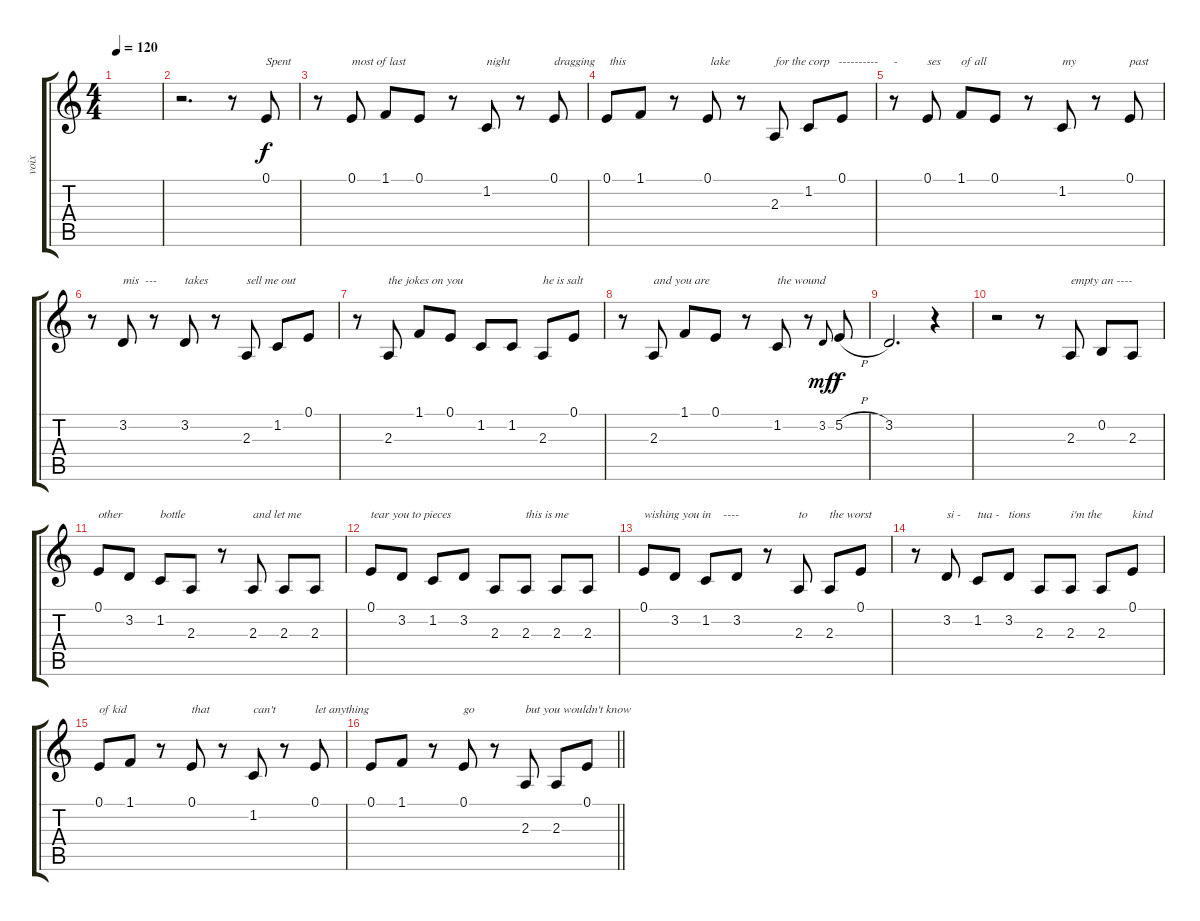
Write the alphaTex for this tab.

\track ("voix" "voix") {instrument clarinet}
\staff {score tabs}
\tuning (E4 B3 G3 D3 A2 E2) {hide}
\ts (4 4)
\tempo 120
\clef g2
\ks c
|
r.2{d} r.8 0.1.8{txt "Spent "} |
r.8 0.1.8{txt "most of last "} 1.1.8 0.1.8 r.8 1.2.8{txt "night "} r.8 0.1.8{txt "dragging"} |
0.1.8{txt " this"} 1.1.8 r.8 0.1.8{txt " lake "} r.8 2.3.8{txt "for the corp   ----------"} 1.2.8 0.1.8 |
r.8{txt "-"} 0.1.8{txt "ses"} 1.1.8{txt "of all "} 0.1.8 r.8 1.2.8{txt "my "} r.8 0.1.8{txt "past "} |
r.8 3.2.8{txt "mis  ---"} r.8 3.2.8{txt "takes "} r.8 2.3.8{txt "sell me out"} 1.2.8 0.1.8 |
r.8 2.3.8{txt "the jokes on you "} 1.1.8 0.1.8 1.2.8 1.2.8 2.3.8{txt "he is salt"} 0.1.8 |
r.8 2.3.8{txt "and you are "} 1.1.8 0.1.8 r.8 1.2.8{txt "the wound "} r.8 3.2.8{gr onbeat dy mf} 5.2{h}.8{dy f} |
3.2.2{d} r.4 |
r.2 r.8 2.3.8{txt "empty an ----"} 0.2.8 2.3.8 |
0.1.8{txt "other "} 3.2.8 1.2.8{txt "bottle "} 2.3.8 r.8 2.3.8{txt "and let me "} 2.3.8 2.3.8 |
0.1.8{txt "tear you to pieces "} 3.2.8 1.2.8 3.2.8 2.3.8 2.3.8{txt "this is me "} 2.3.8 2.3.8 |
0.1.8{txt "wishing you in    ----"} 3.2.8 1.2.8 3.2.8 r.8 2.3.8{txt "to"} 2.3.8{txt "the worst "} 0.1.8 |
r.8 3.2.8{txt "si -"} 1.2.8{txt "tua -"} 3.2.8{txt "tions"} 2.3.8 2.3.8{txt "i'm the "} 2.3.8 0.1.8{txt "kind"} |
0.1.8{txt "of kid "} 1.1.8 r.8 0.1.8{txt "that"} r.8 1.2.8{txt "can't"} r.8 0.1.8{txt "let anything"} |
\barLineRight lightlight
0.1.8 1.1.8 r.8 0.1.8{txt "go"} r.8 2.3.8{txt "but you wouldn't know"} 2.3.8 0.1.8
